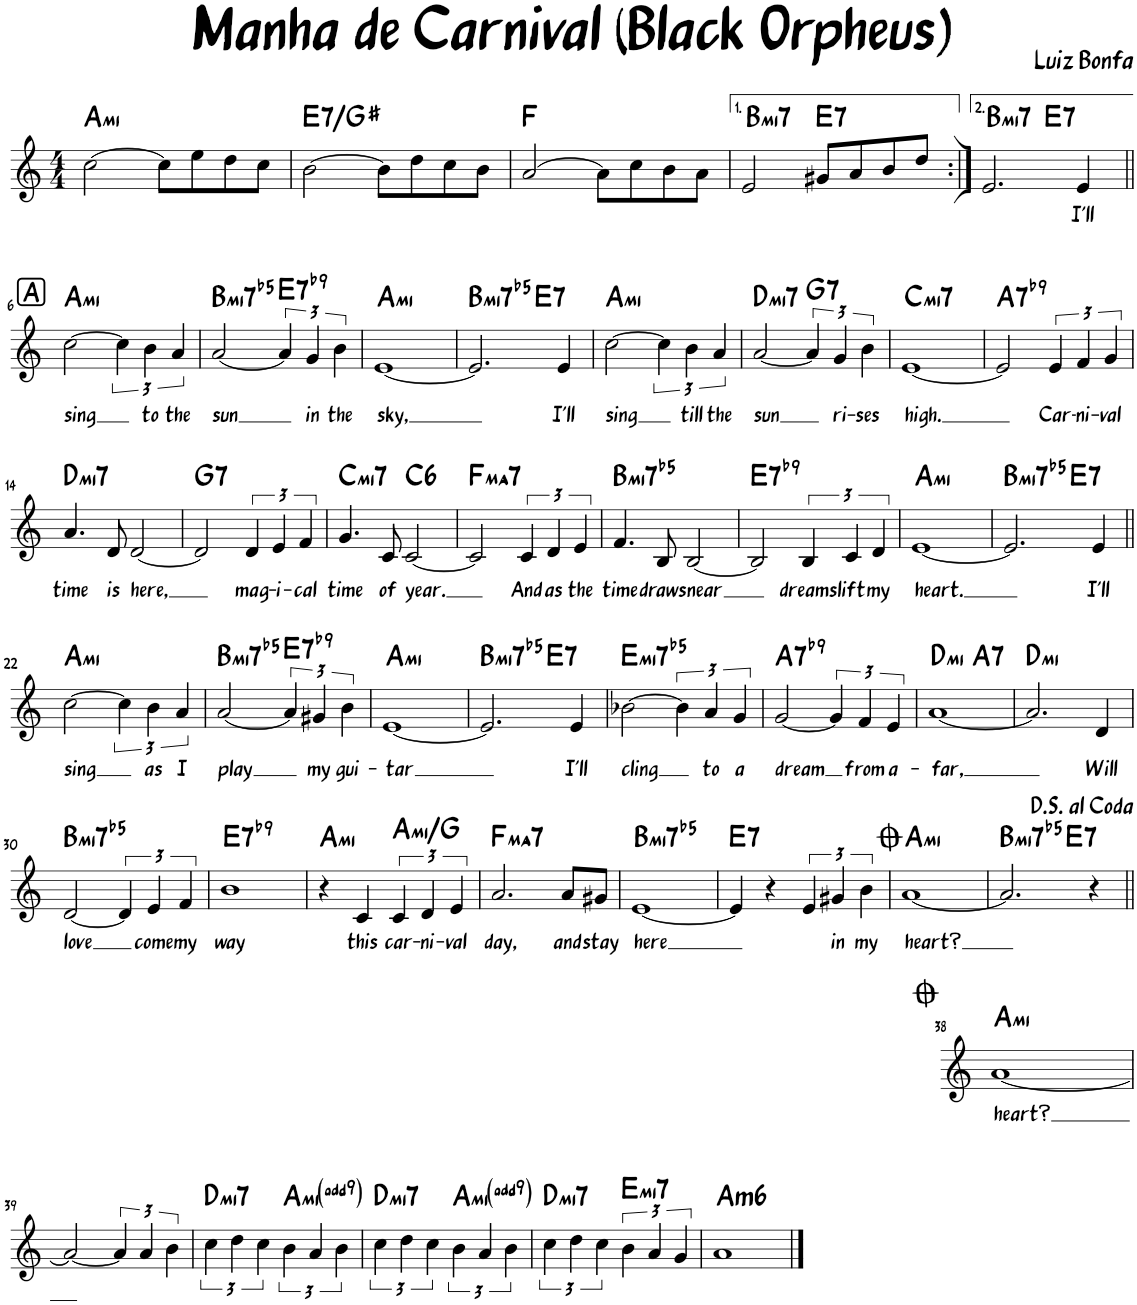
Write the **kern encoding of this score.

**kern	**text	**harte
*part1	*part1	*part1
*staff1	*staff1	*
*I"Piano	*	*
*I'Pno.	*	*
*clefG2	*	*
*k[]	*	*
*M4/4	*	*
=1	=1	=1
!	!	!LO:H:kt=mi
[2cc\	.	A:min
8cc\L]	.	.
8ee\	.	.
8dd\	.	.
8cc\J	.	.
=2	=2	=2
!	!	!LO:H:kt=7
[2b\	.	E:7/3
8b\L]	.	.
8dd\	.	.
8cc\	.	.
8b\J	.	.
=3	=3	=3
[2a/	.	F:maj
8a\L]	.	.
8cc\	.	.
8b\	.	.
8a\J	.	.
=4	=4	=4
!	!	!LO:H:kt=mi7
2e/	.	B:min7
!	!	!LO:H:kt=7
8g#X/L	.	E:7
8a/	.	.
8b/	.	.
8dd/J	.	.
=5:|!	=5:|!	=5:|!
!	!	!LO:H:kt=mi7
*^	*	*
2.e/	2ryy	.	B:min7
!	!	!	!LO:H:kt=7
.	2ryy	.	E:7
!	!	!LO:LY:b	!
4e/	.	I'll	.
!!LO:LB:g=z	!!
!!LO:REH:place=s1:a:rj:fs=14:t=A	!!
=6||	=6||	=6||	=6||
!	!	!LO:LY:b	!LO:H:kt=mi
*v	*v	*	*
[2cc\	sing	A:min
6cc\]	.	.
!	!LO:LY:b	!
6b\	to	.
!	!LO:LY:b	!
6a/	the	.
=7	=7	=7
!	!LO:LY:b	!LO:H:kt=mi7b5
[2a/	sun	B:hdim7
!	!	!LO:H:kt=7
6a/]	.	E:7(b9)
!	!LO:LY:b	!
6g/	in	.
!	!LO:LY:b	!
6b\	the	.
=8	=8	=8
!	!LO:LY:b	!LO:H:kt=mi
[1e	sky,	A:min
=9	=9	=9
!	!	!LO:H:kt=mi7b5
*^	*	*
2.e/]	2ryy	.	B:hdim7
!	!	!	!LO:H:kt=7
.	2ryy	.	E:7
!	!	!LO:LY:b	!
4e/	.	I'll	.
=10	=10	=10	=10
!	!	!LO:LY:b	!LO:H:kt=mi
*v	*v	*	*
[2cc\	sing	A:min
6cc\]	.	.
!	!LO:LY:b	!
6b\	till	.
!	!LO:LY:b	!
6a/	the	.
=11	=11	=11
!	!LO:LY:b	!LO:H:kt=mi7
[2a/	sun	D:min7
!	!	!LO:H:kt=7
6a/]	.	G:7
!	!LO:LY:b	!
6g/	ri-	.
!	!LO:LY:b	!
6b\	-ses	.
=12	=12	=12
!	!LO:LY:b	!LO:H:kt=mi7
[1e	high.	C:min7
=13	=13	=13
!	!	!LO:H:kt=7
2e/]	.	A:7(b9)
!	!LO:LY:b	!
6e/	Car-	.
!	!LO:LY:b	!
6f/	-ni-	.
!	!LO:LY:b	!
6g/	-val	.
!!LO:LB:g=z
=14	=14	=14
!	!LO:LY:b	!LO:H:kt=mi7
4.a/	time	D:min7
!	!LO:LY:b	!
8d/	is	.
!	!LO:LY:b	!
[2d/	here,	.
=15	=15	=15
!	!	!LO:H:kt=7
2d/]	.	G:7
!	!LO:LY:b	!
6d/	mag-	.
!	!LO:LY:b	!
6e/	-i-	.
!	!LO:LY:b	!
6f/	-cal	.
=16	=16	=16
!	!LO:LY:b	!LO:H:kt=mi7
4.g/	time	C:min7
!	!LO:LY:b	!
8c/	of	.
!	!LO:LY:b	!LO:H:kt=6
[2c/	year.	C:maj6
=17	=17	=17
!	!	!LO:H:kt=ma7
2c/]	.	F:maj7
!	!LO:LY:b	!
6c/	And	.
!	!LO:LY:b	!
6d/	as	.
!	!LO:LY:b	!
6e/	the	.
=18	=18	=18
!	!LO:LY:b	!LO:H:kt=mi7b5
4.f/	time	B:hdim7
!	!LO:LY:b	!
8B/	draws	.
!	!LO:LY:b	!
[2B/	near	.
=19	=19	=19
!	!	!LO:H:kt=7
2B/]	.	E:7(b9)
!	!LO:LY:b	!
6B/	dreams	.
!	!LO:LY:b	!
6c/	lift	.
!	!LO:LY:b	!
6d/	my	.
=20	=20	=20
!	!LO:LY:b	!LO:H:kt=mi
[1e	heart.	A:min
=21	=21	=21
!	!	!LO:H:kt=mi7b5
*^	*	*
2.e/]	2ryy	.	B:hdim7
!	!	!	!LO:H:kt=7
.	2ryy	.	E:7
!	!	!LO:LY:b	!
4e/	.	I'll	.
!!LO:LB:g=z	!!
=22||	=22||	=22||	=22||
!	!	!LO:LY:b	!LO:H:kt=mi
*v	*v	*	*
[2cc\	sing	A:min
6cc\]	.	.
!	!LO:LY:b	!
6b\	as	.
!	!LO:LY:b	!
6a/	I	.
=23	=23	=23
!	!LO:LY:b	!LO:H:kt=mi7b5
[2a/	play	B:hdim7
!	!	!LO:H:kt=7
6a/]	.	E:7(b9)
!	!LO:LY:b	!
6g#X/	my	.
!	!LO:LY:b	!
6b\	gui-	.
=24	=24	=24
!	!LO:LY:b	!LO:H:kt=mi
[1e	-tar	A:min
=25	=25	=25
!	!	!LO:H:kt=mi7b5
*^	*	*
2.e/]	2ryy	.	B:hdim7
!	!	!	!LO:H:kt=7
.	2ryy	.	E:7
!	!	!LO:LY:b	!
4e/	.	I'll	.
=26	=26	=26	=26
!	!	!LO:LY:b	!LO:H:kt=mi7b5
*v	*v	*	*
[2b-X\	cling	E:hdim7
6b-\]	.	.
!	!LO:LY:b	!
6a/	to	.
!	!LO:LY:b	!
6g/	a	.
=27	=27	=27
!	!LO:LY:b	!LO:H:kt=7
[2g/	dream	A:7(b9)
6g/]	.	.
!	!LO:LY:b	!
6f/	from	.
!	!LO:LY:b	!
6e/	a-	.
=28	=28	=28
!	!LO:LY:b	!LO:H:kt=mi
*^	*	*
[1a	2ryy	-far,	D:min
!	!	!	!LO:H:kt=7
.	2ryy	.	A:7
=29	=29	=29	=29
!	!	!	!LO:H:kt=mi
*v	*v	*	*
2.a/]	.	D:min
!	!LO:LY:b	!
4d/	Will	.
!!LO:LB:g=z
=30	=30	=30
!	!LO:LY:b	!LO:H:kt=mi7b5
[2d/	love	B:hdim7
6d/]	.	.
!	!LO:LY:b	!
6e/	come	.
!	!LO:LY:b	!
6f/	my	.
=31	=31	=31
!	!LO:LY:b	!LO:H:kt=7
1b	way	E:7(b9)
=32	=32	=32
!	!	!LO:H:kt=mi
4r	.	A:min
!	!LO:LY:b	!
4c/	this	.
!	!LO:LY:b	!LO:H:kt=mi
6c/	car-	A:min/b7
!	!LO:LY:b	!
6d/	-ni-	.
!	!LO:LY:b	!
6e/	-val	.
=33	=33	=33
!	!LO:LY:b	!LO:H:kt=ma7
2.a/	day,	F:maj7
!	!LO:LY:b	!
8a/L	and	.
!	!LO:LY:b	!
8g#X/J	stay	.
=34	=34	=34
!	!LO:LY:b	!LO:H:kt=mi7b5
[1e	here	B:hdim7
=35	=35	=35
!	!	!LO:H:kt=7
4e/]	.	E:7
4r	.	.
6e/	.	.
!	!LO:LY:b	!
6g#X/	in	.
!	!LO:LY:b	!
6b\	my	.
=36	=36	=36
!	!LO:LY:b	!LO:H:kt=mi
[1a	heart?	A:min
=37	=37	=37
!	!	!LO:H:kt=mi7b5
*^	*	*
2.a/]	2ryy	.	B:hdim7
!	!	!	!LO:H:kt=7
.	2ryy	.	E:7
4r	.	.	.
!!LO:LB:g=z	!!
=38||	=38||	=38||	=38||
!	!	!LO:LY:b	!LO:H:kt=mi
*v	*v	*	*
[1a	heart?	A:min
!!LO:LB:g=z
=39	=39	=39
2a/_	.	.
6a/]	.	.
6a/	.	.
6b\	.	.
=40	=40	=40
!	!	!LO:H:kt=mi7
6cc\	.	D:min7
6dd\	.	.
6cc\	.	.
!	!	!LO:H:kt=mi
6b\	.	A:min(9)
6a/	.	.
6b\	.	.
=41	=41	=41
!	!	!LO:H:kt=mi7
6cc\	.	D:min7
6dd\	.	.
6cc\	.	.
!	!	!LO:H:kt=mi
6b\	.	A:min(9)
6a/	.	.
6b\	.	.
=42	=42	=42
!	!	!LO:H:kt=mi7
6cc\	.	D:min7
6dd\	.	.
6cc\	.	.
!	!	!LO:H:kt=mi7
6b\	.	E:min7
6a/	.	.
6g/	.	.
=43	=43	=43
!	!	!LO:H:kt=m6
1a	.	A:min6
==	==	==
*-	*-	*-
